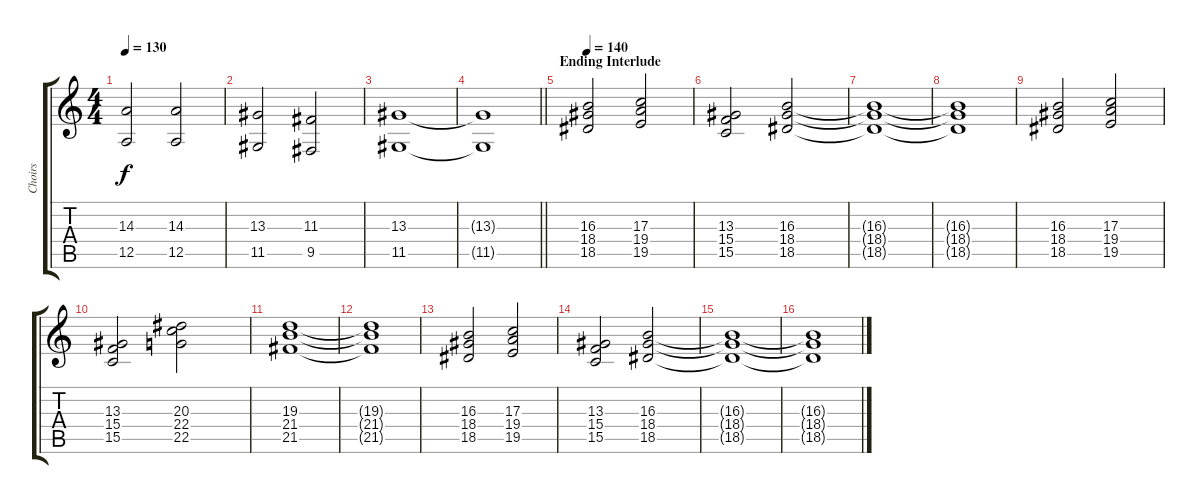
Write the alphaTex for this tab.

\track ("Choirs" "Choirs") {instrument choiraahs}
\staff {score tabs}
\tuning (E4 B3 G3 D3 A2 E2) {hide}
\ts (4 4)
\tempo 130
\clef g2
\ks c
(14.3 12.5).2{dy f} (14.3 12.5).2 |
(13.3 11.5).2 (11.3 9.5).2 |
(13.3 11.5).1 |
\barLineRight lightlight
(13.3{t} 11.5{t}).1 |
\section ("" "Ending Interlude")
\tempo 140
(16.3 18.4 18.5).2 (17.3 19.4 19.5).2 |
(13.3 15.4 15.5).2 (16.3 18.4 18.5).2 |
(16.3{t} 18.4{t} 18.5{t}).1 |
(16.3{t} 18.4{t} 18.5{t}).1 |
(16.3 18.4 18.5).2 (17.3 19.4 19.5).2 |
(13.3 15.4 15.5).2 (20.3 22.4 22.5).2 |
(19.3 21.4 21.5).1 |
(19.3{t} 21.4{t} 21.5{t}).1 |
(16.3 18.4 18.5).2 (17.3 19.4 19.5).2 |
(13.3 15.4 15.5).2 (16.3 18.4 18.5).2 |
(16.3{t} 18.4{t} 18.5{t}).1 |
(16.3{t} 18.4{t} 18.5{t}).1
